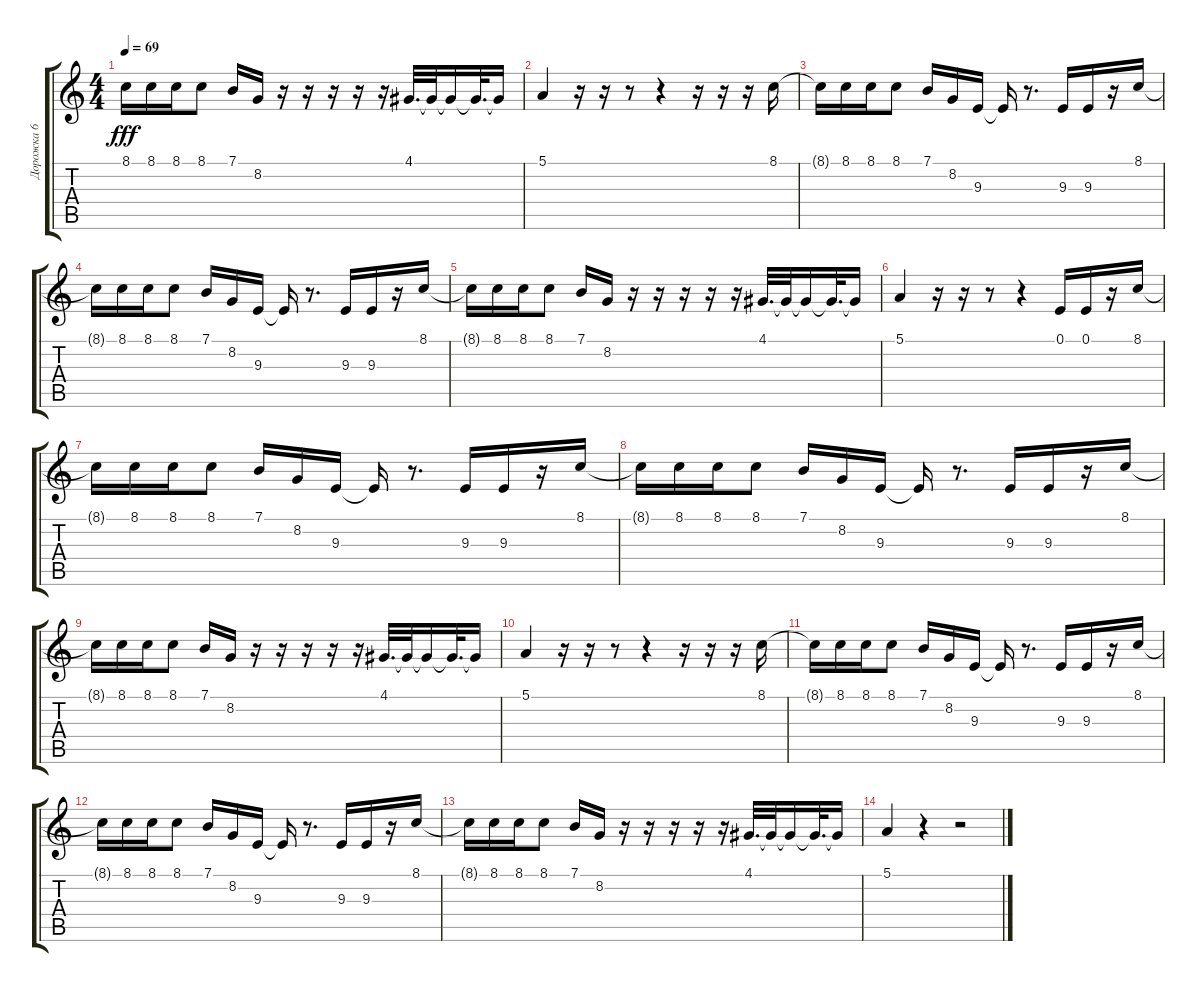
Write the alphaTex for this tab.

\track ("Дорожка 6" "Дорожка 6") {instrument clarinet}
\staff {score tabs}
\tuning (E4 B3 G3 D3 A2 E2) {hide}
\ts (4 4)
\tempo 69
\clef g2
\ks c
8.1{t}.16{dy fff} 8.1.16 8.1.16 8.1.8 7.1.16 8.2.16 r.16 r.16 r.16 r.16 r.16 4.1.32{d} 4.1{t}.32 4.1{t}.16 4.1{t}.32{d} 4.1{t}.16 |
5.1.4 r.16 r.16 r.8 r.4 r.16 r.16 r.16 8.1.16 |
8.1{t}.16 8.1.16 8.1.16 8.1.8 7.1.16 8.2.16 9.3.16 9.3{t}.16 r.8{d} 9.3.16 9.3.16 r.16 8.1.16 |
8.1{t}.16 8.1.16 8.1.16 8.1.8 7.1.16 8.2.16 9.3.16 9.3{t}.16 r.8{d} 9.3.16 9.3.16 r.16 8.1.16 |
8.1{t}.16 8.1.16 8.1.16 8.1.8 7.1.16 8.2.16 r.16 r.16 r.16 r.16 r.16 4.1.32{d} 4.1{t}.32 4.1{t}.16 4.1{t}.32{d} 4.1{t}.16 |
5.1.4 r.16 r.16 r.8 r.4 0.1.16 0.1.16 r.16 8.1.16 |
8.1{t}.16 8.1.16 8.1.16 8.1.8 7.1.16 8.2.16 9.3.16 9.3{t}.16 r.8{d} 9.3.16 9.3.16 r.16 8.1.16 |
8.1{t}.16 8.1.16 8.1.16 8.1.8 7.1.16 8.2.16 9.3.16 9.3{t}.16 r.8{d} 9.3.16 9.3.16 r.16 8.1.16 |
8.1{t}.16 8.1.16 8.1.16 8.1.8 7.1.16 8.2.16 r.16 r.16 r.16 r.16 r.16 4.1.32{d} 4.1{t}.32 4.1{t}.16 4.1{t}.32{d} 4.1{t}.16 |
5.1.4 r.16 r.16 r.8 r.4 r.16 r.16 r.16 8.1.16 |
8.1{t}.16 8.1.16 8.1.16 8.1.8 7.1.16 8.2.16 9.3.16 9.3{t}.16 r.8{d} 9.3.16 9.3.16 r.16 8.1.16 |
8.1{t}.16 8.1.16 8.1.16 8.1.8 7.1.16 8.2.16 9.3.16 9.3{t}.16 r.8{d} 9.3.16 9.3.16 r.16 8.1.16 |
8.1{t}.16 8.1.16 8.1.16 8.1.8 7.1.16 8.2.16 r.16 r.16 r.16 r.16 r.16 4.1.32{d} 4.1{t}.32 4.1{t}.16 4.1{t}.32{d} 4.1{t}.16 |
5.1.4 r.4 r.2
